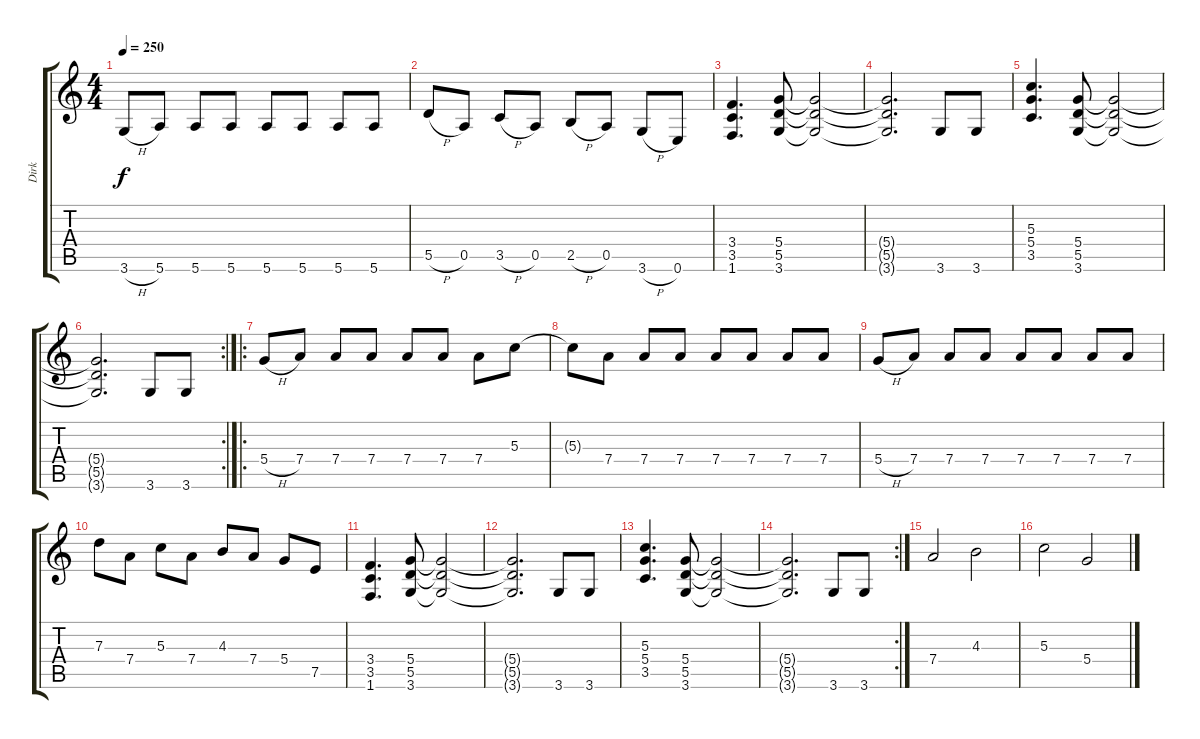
\track ("Dirk" "Dirk") {instrument distortionguitar}
\staff {score tabs}
\tuning (E4 B3 G3 D3 A2 E2) {hide}
\ts (4 4)
\tempo 250
\clef g2
\ks c
3.6{h}.8{dy f} 5.6.8 5.6.8 5.6.8 5.6.8 5.6.8 5.6.8 5.6.8 |
5.5{h}.8 0.5.8 3.5{h}.8 0.5.8 2.5{h}.8 0.5.8 3.6{h}.8 0.6.8 |
(3.4 3.5 1.6).4{d} (5.4 5.5 3.6).8 (5.4{t} 5.5{t} 3.6{t}).2 |
(5.4{t} 5.5{t} 3.6{t}).2{d} 3.6.8 3.6.8 |
(5.3 5.4 3.5).4{d} (5.4 5.5 3.6).8 (5.4{t} 5.5{t} 3.6{t}).2 |
\rc 2
(5.4{t} 5.5{t} 3.6{t}).2{d} 3.6.8 3.6.8 |
\ro
5.4{h}.8 7.4.8 7.4.8 7.4.8 7.4.8 7.4.8 7.4.8 5.3.8 |
5.3{t}.8 7.4.8 7.4.8 7.4.8 7.4.8 7.4.8 7.4.8 7.4.8 |
5.4{h}.8 7.4.8 7.4.8 7.4.8 7.4.8 7.4.8 7.4.8 7.4.8 |
7.3.8 7.4.8 5.3.8 7.4.8 4.3.8 7.4.8 5.4.8 7.5.8 |
(3.4 3.5 1.6).4{d} (5.4 5.5 3.6).8 (5.4{t} 5.5{t} 3.6{t}).2 |
(5.4{t} 5.5{t} 3.6{t}).2{d} 3.6.8 3.6.8 |
(5.3 5.4 3.5).4{d} (5.4 5.5 3.6).8 (5.4{t} 5.5{t} 3.6{t}).2 |
\rc 2
(5.4{t} 5.5{t} 3.6{t}).2{d} 3.6.8 3.6.8 |
7.4.2 4.3.2 |
5.3.2 5.4.2
